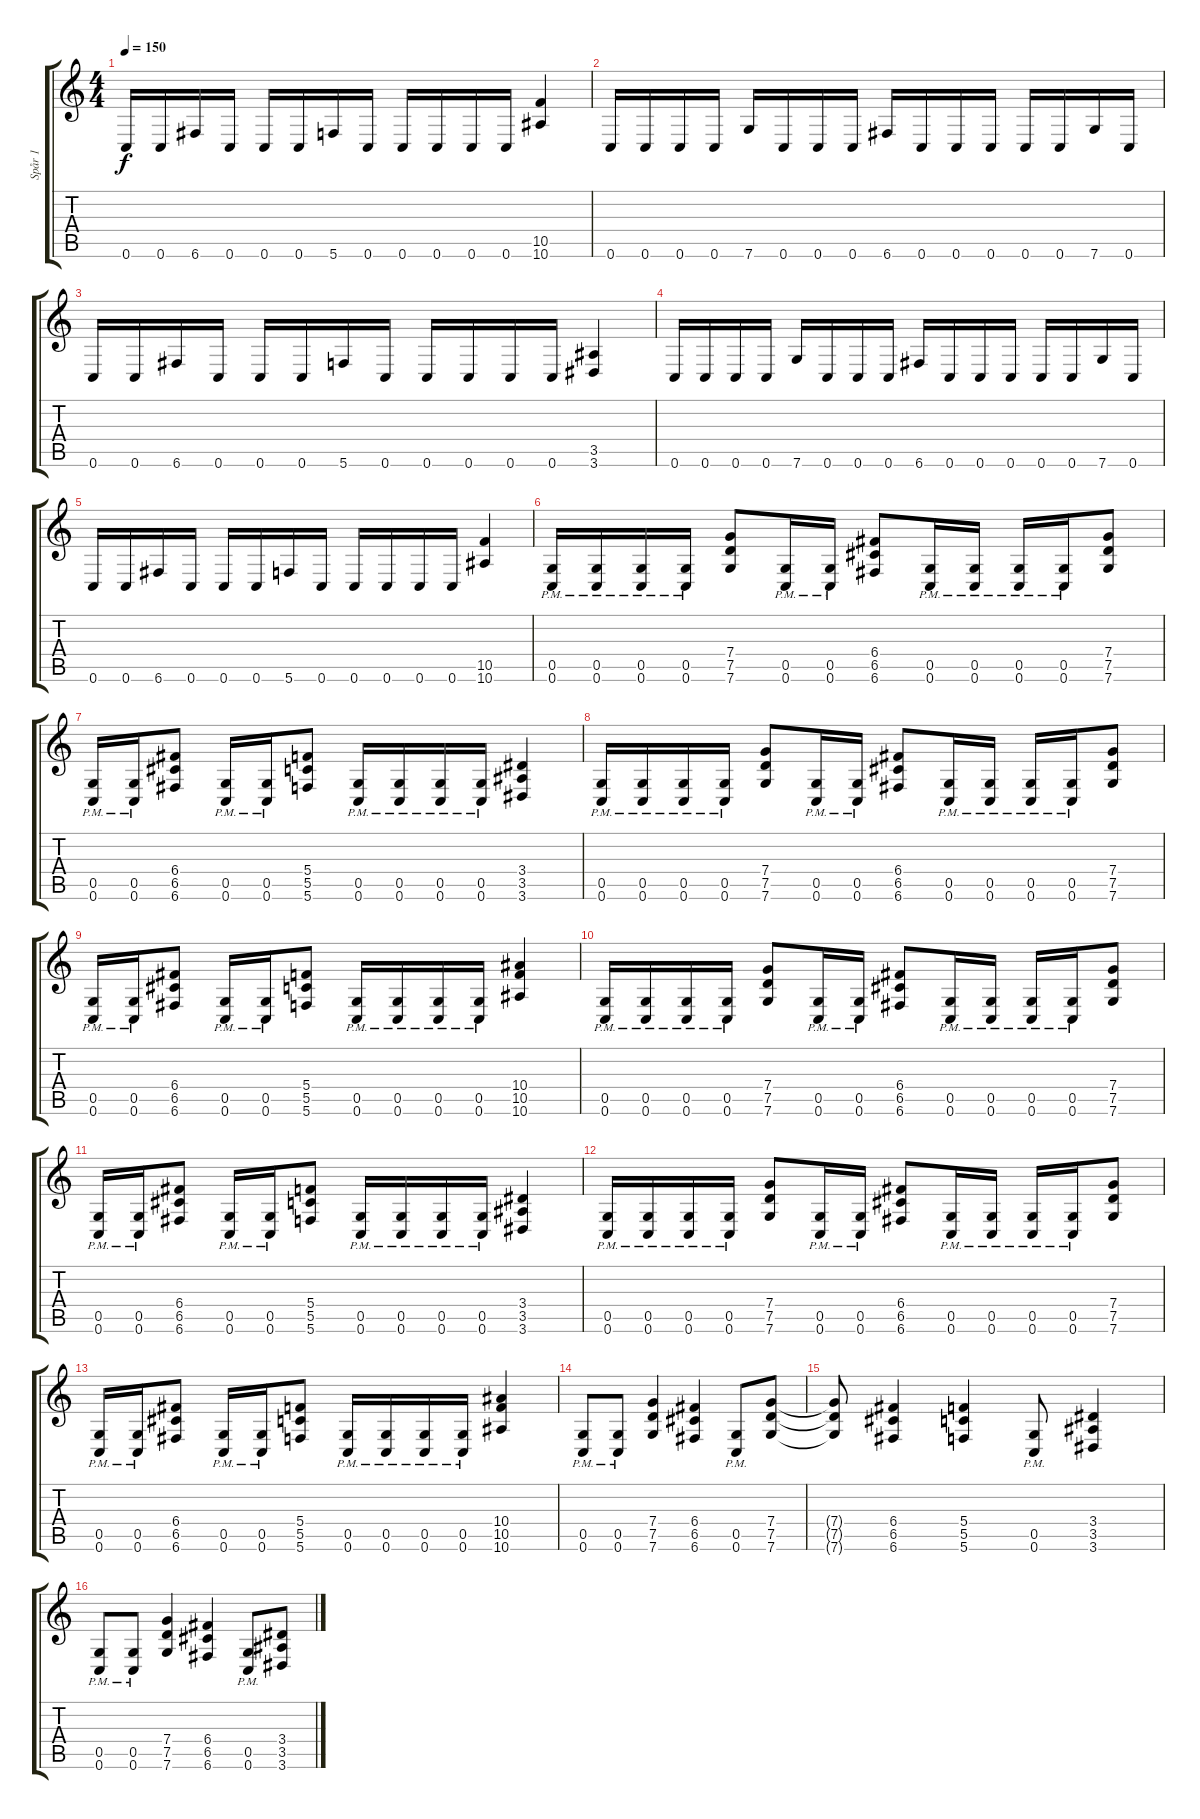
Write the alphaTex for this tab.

\track ("Spår 1" "Spår 1") {instrument distortionguitar}
\staff {score tabs}
\tuning (D4 A3 F3 C3 G2 C2) {hide}
\ts (4 4)
\tempo 150
\clef g2
\ks c
0.6.16{dy f} 0.6.16 6.6.16 0.6.16 0.6.16 0.6.16 5.6.16 0.6.16 0.6.16 0.6.16 0.6.16 0.6.16 (10.5 10.6).4 |
0.6.16 0.6.16 0.6.16 0.6.16 7.6.16 0.6.16 0.6.16 0.6.16 6.6.16 0.6.16 0.6.16 0.6.16 0.6.16 0.6.16 7.6.16 0.6.16 |
0.6.16 0.6.16 6.6.16 0.6.16 0.6.16 0.6.16 5.6.16 0.6.16 0.6.16 0.6.16 0.6.16 0.6.16 (3.5 3.6).4 |
0.6.16 0.6.16 0.6.16 0.6.16 7.6.16 0.6.16 0.6.16 0.6.16 6.6.16 0.6.16 0.6.16 0.6.16 0.6.16 0.6.16 7.6.16 0.6.16 |
0.6.16 0.6.16 6.6.16 0.6.16 0.6.16 0.6.16 5.6.16 0.6.16 0.6.16 0.6.16 0.6.16 0.6.16 (10.5 10.6).4 |
(0.5{pm} 0.6{pm}).16 (0.5{pm} 0.6{pm}).16 (0.5{pm} 0.6{pm}).16 (0.5{pm} 0.6{pm}).16 (7.4 7.5 7.6).8 (0.5{pm} 0.6{pm}).16 (0.5{pm} 0.6{pm}).16 (6.4 6.5 6.6).8 (0.5{pm} 0.6{pm}).16 (0.5{pm} 0.6{pm}).16 (0.5{pm} 0.6{pm}).16 (0.5{pm} 0.6{pm}).16 (7.4 7.5 7.6).8 |
(0.5{pm} 0.6{pm}).16 (0.5{pm} 0.6{pm}).16 (6.4 6.5 6.6).8 (0.5{pm} 0.6{pm}).16 (0.5{pm} 0.6{pm}).16 (5.4 5.5 5.6).8 (0.5 0.6{pm}).16 (0.5{pm} 0.6{pm}).16 (0.5{pm} 0.6{pm}).16 (0.5{pm} 0.6{pm}).16 (3.4 3.5 3.6).4 |
(0.5{pm} 0.6{pm}).16 (0.5{pm} 0.6{pm}).16 (0.5{pm} 0.6{pm}).16 (0.5{pm} 0.6{pm}).16 (7.4 7.5 7.6).8 (0.5{pm} 0.6{pm}).16 (0.5{pm} 0.6{pm}).16 (6.4 6.5 6.6).8 (0.5{pm} 0.6{pm}).16 (0.5{pm} 0.6{pm}).16 (0.5{pm} 0.6{pm}).16 (0.5{pm} 0.6{pm}).16 (7.4 7.5 7.6).8 |
(0.5{pm} 0.6{pm}).16 (0.5{pm} 0.6{pm}).16 (6.4 6.5 6.6).8 (0.5{pm} 0.6{pm}).16 (0.5{pm} 0.6{pm}).16 (5.4 5.5 5.6).8 (0.5{pm} 0.6{pm}).16 (0.5{pm} 0.6{pm}).16 (0.5{pm} 0.6{pm}).16 (0.5{pm} 0.6{pm}).16 (10.4 10.5 10.6).4 |
(0.5{pm} 0.6{pm}).16 (0.5{pm} 0.6{pm}).16 (0.5{pm} 0.6{pm}).16 (0.5{pm} 0.6{pm}).16 (7.4 7.5 7.6).8 (0.5{pm} 0.6{pm}).16 (0.5{pm} 0.6{pm}).16 (6.4 6.5 6.6).8 (0.5{pm} 0.6{pm}).16 (0.5{pm} 0.6{pm}).16 (0.5{pm} 0.6{pm}).16 (0.5{pm} 0.6{pm}).16 (7.4 7.5 7.6).8 |
(0.5{pm} 0.6{pm}).16 (0.5{pm} 0.6{pm}).16 (6.4 6.5 6.6).8 (0.5{pm} 0.6{pm}).16 (0.5{pm} 0.6{pm}).16 (5.4 5.5 5.6).8 (0.5 0.6{pm}).16 (0.5{pm} 0.6{pm}).16 (0.5{pm} 0.6{pm}).16 (0.5{pm} 0.6{pm}).16 (3.4 3.5 3.6).4 |
(0.5{pm} 0.6{pm}).16 (0.5{pm} 0.6{pm}).16 (0.5{pm} 0.6{pm}).16 (0.5{pm} 0.6{pm}).16 (7.4 7.5 7.6).8 (0.5{pm} 0.6{pm}).16 (0.5{pm} 0.6{pm}).16 (6.4 6.5 6.6).8 (0.5{pm} 0.6{pm}).16 (0.5{pm} 0.6{pm}).16 (0.5{pm} 0.6{pm}).16 (0.5{pm} 0.6{pm}).16 (7.4 7.5 7.6).8 |
(0.5{pm} 0.6{pm}).16 (0.5{pm} 0.6{pm}).16 (6.4 6.5 6.6).8 (0.5{pm} 0.6{pm}).16 (0.5{pm} 0.6{pm}).16 (5.4 5.5 5.6).8 (0.5{pm} 0.6{pm}).16 (0.5{pm} 0.6{pm}).16 (0.5{pm} 0.6{pm}).16 (0.5{pm} 0.6{pm}).16 (10.4 10.5 10.6).4 |
(0.5{pm} 0.6{pm}).8 (0.5{pm} 0.6{pm}).8 (7.4 7.5 7.6).4 (6.4 6.5 6.6).4 (0.5{pm} 0.6{pm}).8 (7.4 7.5 7.6).8 |
(7.4{t} 7.5{t} 7.6{t}).8 (6.4 6.5 6.6).4 (5.4 5.5 5.6).4 (0.5{pm} 0.6{pm}).8 (3.4 3.5 3.6).4 |
(0.5{pm} 0.6{pm}).8 (0.5{pm} 0.6{pm}).8 (7.4 7.5 7.6).4 (6.4 6.5 6.6).4 (0.5{pm} 0.6{pm}).8 (3.4 3.5 3.6).8
